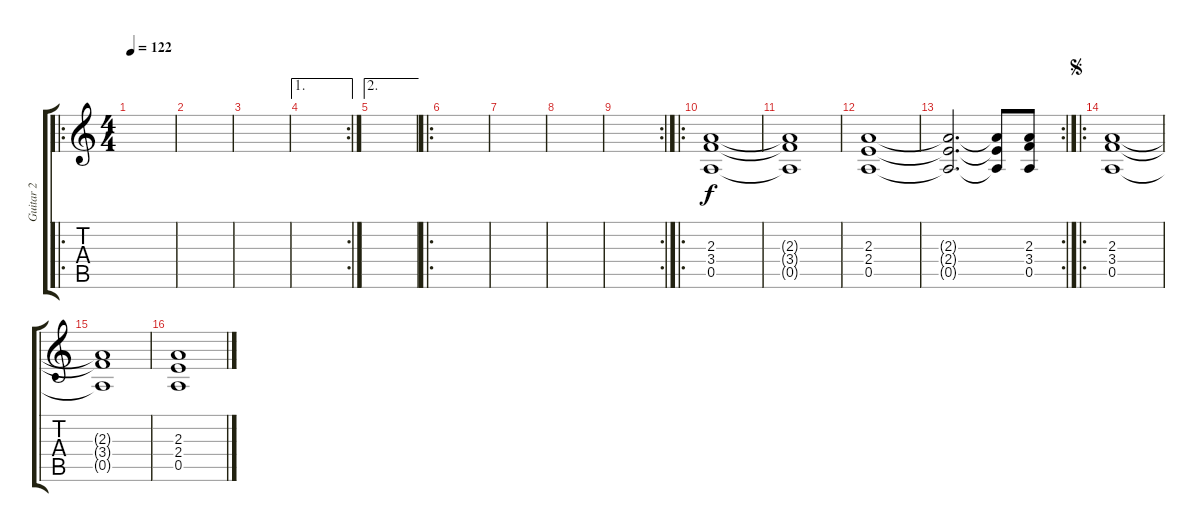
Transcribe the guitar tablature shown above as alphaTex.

\track ("Guitar 2" "Guitar 2") {instrument distortionguitar}
\staff {score tabs}
\tuning (E4 B3 G3 D3 A2 E2) {hide}
\ro
\ts (4 4)
\tempo 122
\clef g2
\ks aminor
|
|
|
\ae 1
\rc 2
|
\ae 2
|
\ro
|
|
|
\rc 2
|
\ro
(2.3 3.4 0.5).1 |
(2.3{t} 3.4{t} 0.5{t}).1 |
(2.3 2.4 0.5).1 |
\rc 2
(2.3{t} 2.4{t} 0.5{t}).2{d} (2.3{t} 2.4{t} 0.5{t}).8 (2.3 3.4 0.5).8 |
\ro
\jump segno
(2.3 3.4 0.5).1 |
(2.3{t} 3.4{t} 0.5{t}).1 |
(2.3 2.4 0.5).1
